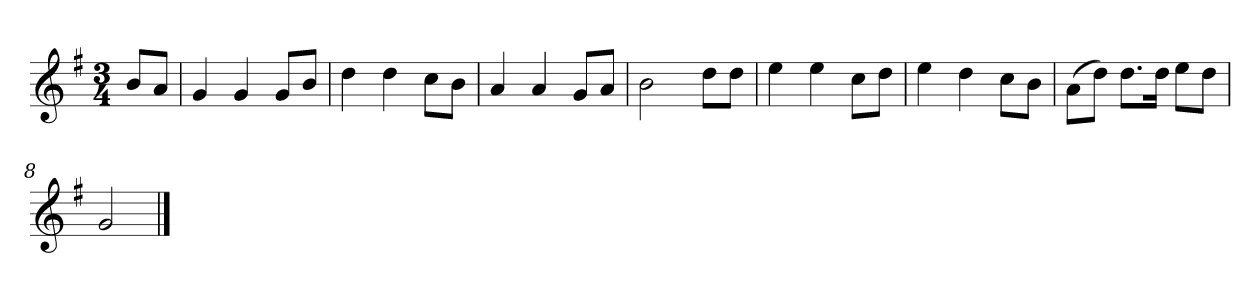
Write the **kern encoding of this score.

**kern
*part1
*staff1
*k[f#]
*M3/4
*MM120
=
8bL
8aJ
=1
4g
4g
8gL
8bJ
=2
4dd
4dd
8ccL
8bJ
=3
4a
4a
8gL
8aJ
=4
2b
8ddL
8ddJ
=5
4ee
4ee
8ccL
8ddJ
=6
4ee
4dd
8ccL
8bJ
=7
(8aL
8ddJ)
8.ddL
16ddJk
8eeL
8ddJ
=8
2g
==
*-
